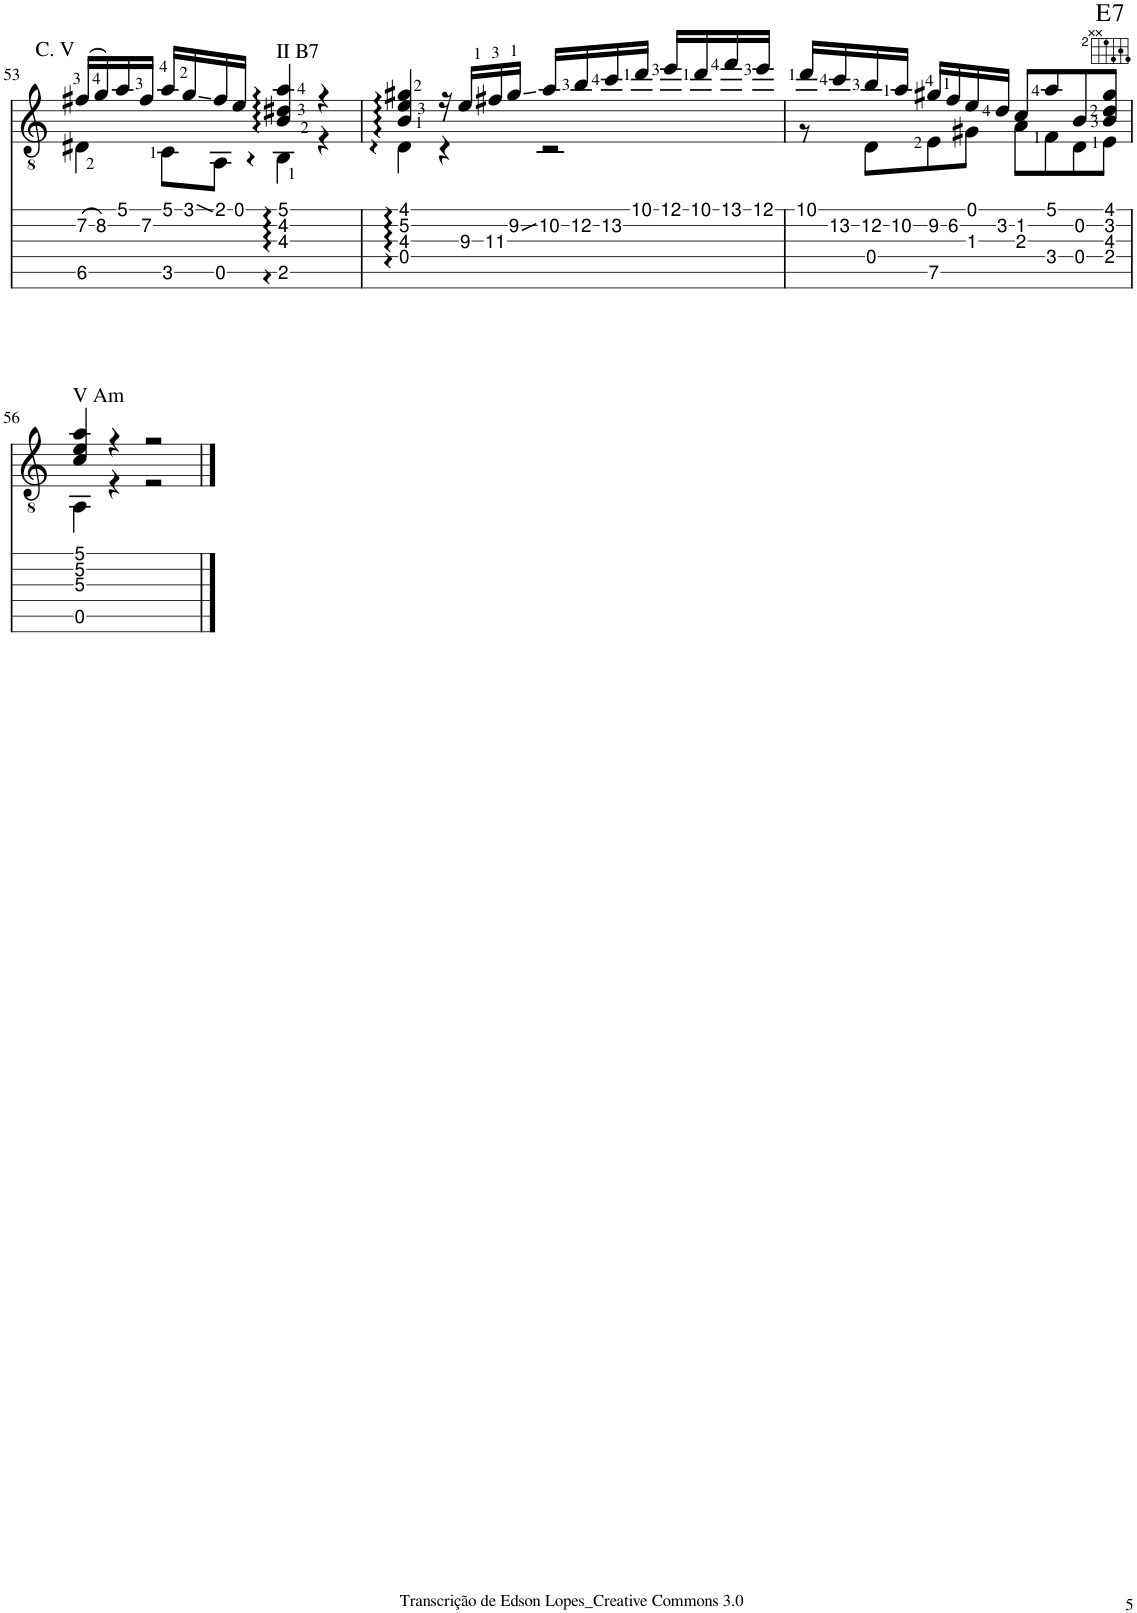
**kern	**kern	**harte
*part1	*part1	*part1
*staff2	*staff1	*
*I"Guitar	*	*
*I'Guit.	*	*
!!LO:PB:g=z
*	*clefGv2	*
*k[]	*k[]	*
*M4/4	*M4/4	*
*met(c)	*met(c)	*
=53	=53	=53
*^	*^	*
!	!	!LO:TX:a:t=C. V	!	!
16f#LL	4D#	(16f#X/LL	4D#X\	.
16gJ	.	16g/)	.	.
16aL	.	16a/	.	.
16f#JJ	.	16f#/JJ	.	.
16aLL	8CL	16a/LL	8C\L	.
16gJ	.	16g/	.	.
16f#L	8AAJ	16f#/	8AA\J	.
16eJJ	.	16e/JJ	.	.
!	!	!LO:TX:a:t=II B7	!	!
4B:: 4d#:: 4a::	4BB::	4B/ 4d#X/ 4a/	4BB\	.
4r	4r	4r	4r	.
=54	=54	=54	=54	=54
4B:: 4e:: 4g#::	4D::	4B/ 4e/ 4g#X/	4D\	.
16r	4r	16r	4r	.
16eLL	.	16e/LL	.	.
16f#	.	16f#X/	.	.
16g#JJ	.	16g#/JJ	.	.
16aLL	2r	16a/LL	2r	.
16bJ	.	16b/	.	.
16ccL	.	16cc/	.	.
16ddJJ	.	16dd/JJ	.	.
16eeLL	.	16ee/LL	.	.
16ddJ	.	16dd/	.	.
16ffL	.	16ff/	.	.
16eeJJ	.	16ee/JJ	.	.
=55	=55	=55	=55	=55
16ddLL	8r	16dd/LL	8r	.
16ccJ	.	16cc/	.	.
16bL	8D	16b/	8D\L	.
16aJJ	.	16a/JJ	.	.
16g#LL	8EL	16g#X/LL	8E\	.
16fJ	.	16f/	.	.
16eL	8G#J	16e/	8G#X\J	.
16dJJ	.	16d/JJ	.	.
8cL	8AL	8c/L	8A\L	.
8aJ	8FJ	8a/	8F\	.
8BL	8DL	8B/	8D\	.
!	!	!	!	!LO:H:kt=7
8B\ 8d\ 8g#\J	8EJ	8B/ 8d/ 8g#/J	8E\J	E:7
!!LO:LB:g=z	!!
=56	=56	=56	=56	=56
!	!	!LO:TX:a:t=V Am	!	!
4c 4e 4a	4AA	4c/ 4e/ 4a/	4AA\	.
4r	4r	4r	4r	.
2r	2r	2r	2r	.
*v	*v	*	*	*
*	*v	*v	*
==	==	==
*-	*-	*-
